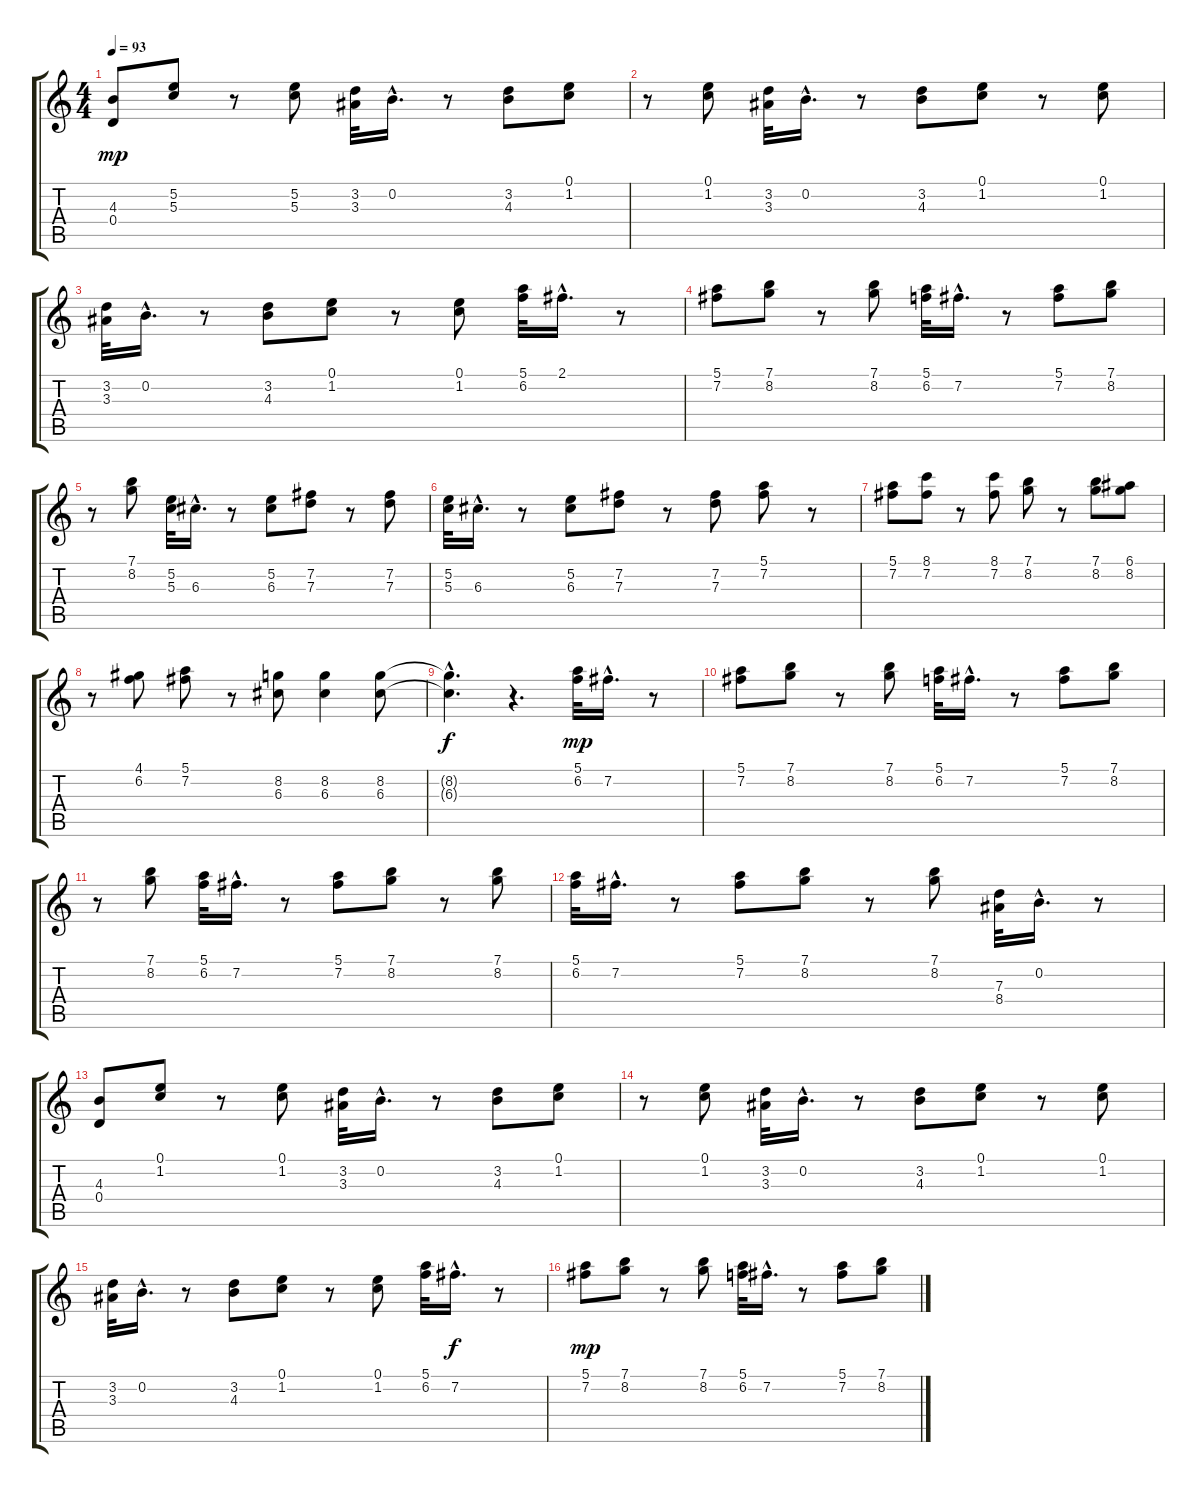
\track "" {instrument overdrivenguitar}
\staff {score tabs}
\tuning (E4 B3 G3 D3 A2 E2) {hide}
\ts (4 4)
\tempo 93
\clef g2
\ks c
(4.3 0.4).8{dy mp} (5.2 5.3).8 r.8 (5.2 5.3).8 (3.2 3.3).32 0.2{hac}.16{d} r.8 (3.2 4.3).8 (0.1 1.2).8 |
r.8 (0.1 1.2).8 (3.2 3.3).32 0.2{hac}.16{d} r.8 (3.2 4.3).8 (0.1 1.2).8 r.8 (0.1 1.2).8 |
(3.2 3.3).32 0.2{hac}.16{d} r.8 (3.2 4.3).8 (0.1 1.2).8 r.8 (0.1 1.2).8 (5.1 6.2).32 2.1{hac}.16{d} r.8 |
(5.1 7.2).8 (7.1 8.2).8 r.8 (7.1 8.2).8 (5.1 6.2).32 7.2{hac}.16{d} r.8 (5.1 7.2).8 (7.1 8.2).8 |
r.8 (7.1 8.2).8 (5.2 5.3).32 6.3{hac}.16{d} r.8 (5.2 6.3).8 (7.2 7.3).8 r.8 (7.2 7.3).8 |
(5.2 5.3).32 6.3{hac}.16{d} r.8 (5.2 6.3).8 (7.2 7.3).8 r.8 (7.2 7.3).8 (5.1 7.2).8 r.8 |
(5.1 7.2).8 (8.1 7.2).8 r.8 (8.1 7.2).8 (7.1 8.2).8 r.8 (7.1 8.2).8 (6.1 8.2).8 |
r.8 (4.1 6.2).8 (5.1 7.2).8 r.8 (8.2 6.3).8 (8.2 6.3).4 (8.2 6.3).8 |
(8.2{hac t} 6.3{hac t}).4{d dy f} r.4{d} (5.1 6.2).32{dy mp} 7.2{hac}.16{d} r.8 |
(5.1 7.2).8 (7.1 8.2).8 r.8 (7.1 8.2).8 (5.1 6.2).32 7.2{hac}.16{d} r.8 (5.1 7.2).8 (7.1 8.2).8 |
r.8 (7.1 8.2).8 (5.1 6.2).32 7.2{hac}.16{d} r.8 (5.1 7.2).8 (7.1 8.2).8 r.8 (7.1 8.2).8 |
(5.1 6.2).32 7.2{hac}.16{d} r.8 (5.1 7.2).8 (7.1 8.2).8 r.8 (7.1 8.2).8 (7.3 8.4).32 0.2{hac}.16{d} r.8 |
(4.3 0.4).8 (0.1 1.2).8 r.8 (0.1 1.2).8 (3.2 3.3).32 0.2{hac}.16{d} r.8 (3.2 4.3).8 (0.1 1.2).8 |
r.8 (0.1 1.2).8 (3.2 3.3).32 0.2{hac}.16{d} r.8 (3.2 4.3).8 (0.1 1.2).8 r.8 (0.1 1.2).8 |
(3.2 3.3).32 0.2{hac}.16{d} r.8 (3.2 4.3).8 (0.1 1.2).8 r.8 (0.1 1.2).8 (5.1 6.2).32 7.2{hac}.16{d dy f} r.8 |
(5.1 7.2).8{dy mp} (7.1 8.2).8 r.8 (7.1 8.2).8 (5.1 6.2).32 7.2{hac}.16{d} r.8 (5.1 7.2).8 (7.1 8.2).8
